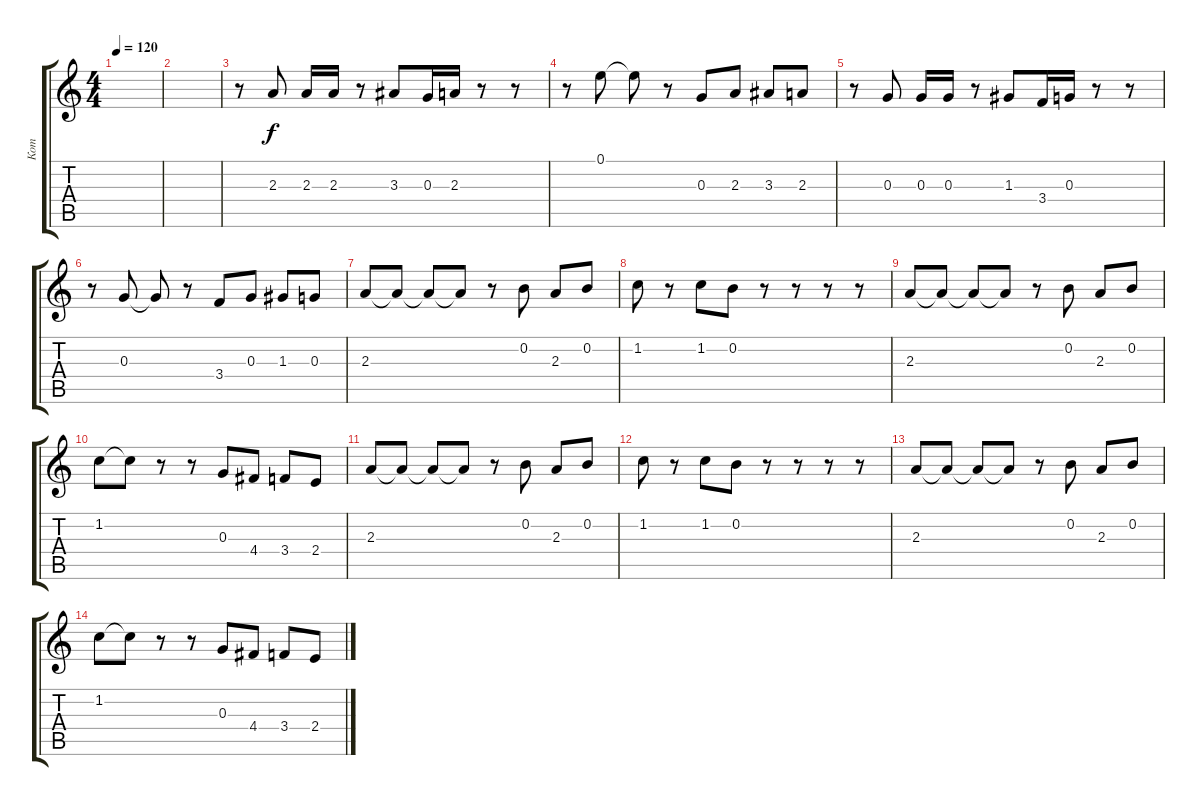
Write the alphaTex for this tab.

\track ("Кот" "Кот") {instrument distortionguitar}
\staff {score tabs}
\tuning (E4 B3 G3 D3 A2 E2) {hide}
\ts (4 4)
\tempo 120
\clef g2
\ks c
|
|
r.8 2.3.8 2.3.16 2.3.16 r.8 3.3.8 0.3.16 2.3.16 r.8 r.8 |
r.8 0.1.8 0.1{t}.8 r.8 0.3.8 2.3.8 3.3.8 2.3.8 |
r.8 0.3.8 0.3.16 0.3.16 r.8 1.3.8 3.4.16 0.3.16 r.8 r.8 |
r.8 0.3.8 0.3{t}.8 r.8 3.4.8 0.3.8 1.3.8 0.3.8 |
2.3.8 2.3{t}.8 2.3{t}.8 2.3{t}.8 r.8 0.2.8 2.3.8 0.2.8 |
1.2.8 r.8 1.2.8 0.2.8 r.8 r.8 r.8 r.8 |
2.3.8 2.3{t}.8 2.3{t}.8 2.3{t}.8 r.8 0.2.8 2.3.8 0.2.8 |
1.2.8 1.2{t}.8 r.8 r.8 0.3.8 4.4.8 3.4.8 2.4.8 |
2.3.8 2.3{t}.8 2.3{t}.8 2.3{t}.8 r.8 0.2.8 2.3.8 0.2.8 |
1.2.8 r.8 1.2.8 0.2.8 r.8 r.8 r.8 r.8 |
2.3.8 2.3{t}.8 2.3{t}.8 2.3{t}.8 r.8 0.2.8 2.3.8 0.2.8 |
1.2.8 1.2{t}.8 r.8 r.8 0.3.8 4.4.8 3.4.8 2.4.8
